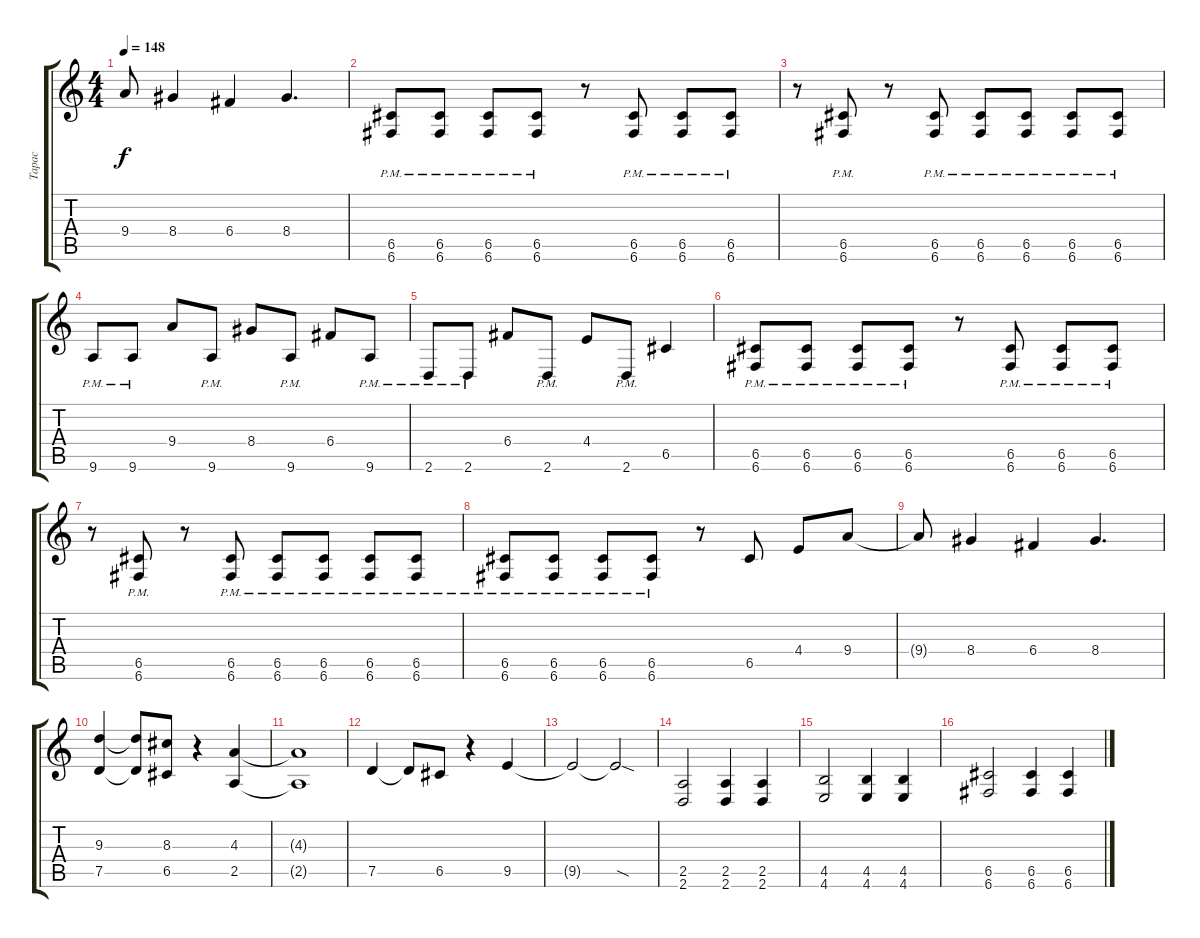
\track ("Тарас" "Тарас") {instrument distortionguitar}
\staff {score tabs}
\tuning (D4 A3 F3 C3 G2 C2) {hide}
\ts (4 4)
\tempo 148
\clef g2
\ks c
9.4{t}.8{dy f} 8.4.4 6.4.4 8.4.4{d} |
(6.5{pm} 6.6{pm}).8 (6.5{pm} 6.6{pm}).8 (6.5{pm} 6.6{pm}).8 (6.5{pm} 6.6{pm}).8 r.8 (6.5{pm} 6.6{pm}).8 (6.5{pm} 6.6{pm}).8 (6.5{pm} 6.6{pm}).8 |
r.8 (6.5{pm} 6.6{pm}).8 r.8 (6.5{pm} 6.6{pm}).8 (6.5{pm} 6.6{pm}).8 (6.5{pm} 6.6{pm}).8 (6.5{pm} 6.6{pm}).8 (6.5{pm} 6.6{pm}).8 |
9.6{pm}.8 9.6{pm}.8 9.4.8 9.6{pm}.8 8.4.8 9.6{pm}.8 6.4.8 9.6{pm}.8 |
2.6{pm}.8 2.6{pm}.8 6.4.8 2.6{pm}.8 4.4.8 2.6{pm}.8 6.5.4 |
(6.5{pm} 6.6{pm}).8 (6.5{pm} 6.6{pm}).8 (6.5{pm} 6.6{pm}).8 (6.5{pm} 6.6{pm}).8 r.8 (6.5{pm} 6.6{pm}).8 (6.5{pm} 6.6{pm}).8 (6.5{pm} 6.6{pm}).8 |
r.8 (6.5{pm} 6.6{pm}).8 r.8 (6.5{pm} 6.6{pm}).8 (6.5{pm} 6.6{pm}).8 (6.5{pm} 6.6{pm}).8 (6.5{pm} 6.6{pm}).8 (6.5{pm} 6.6{pm}).8 |
(6.5{pm} 6.6{pm}).8 (6.5{pm} 6.6{pm}).8 (6.5{pm} 6.6{pm}).8 (6.5{pm} 6.6{pm}).8 r.8 6.5.8 4.4.8 9.4.8 |
9.4{t}.8 8.4.4 6.4.4 8.4.4{d} |
(9.3 7.5).4 (9.3{t} 7.5{t}).8 (8.3 6.5).8 r.4 (4.3 2.5).4 |
(4.3{t} 2.5{t}).1 |
7.5.4 7.5{t}.8 6.5.8 r.4 9.5.4 |
9.5{t}.2 9.5{sod t}.2 |
(2.5 2.6).2 (2.5 2.6).4 (2.5 2.6).4 |
(4.5 4.6).2 (4.5 4.6).4 (4.5 4.6).4 |
(6.5 6.6).2 (6.5 6.6).4 (6.5 6.6).4
